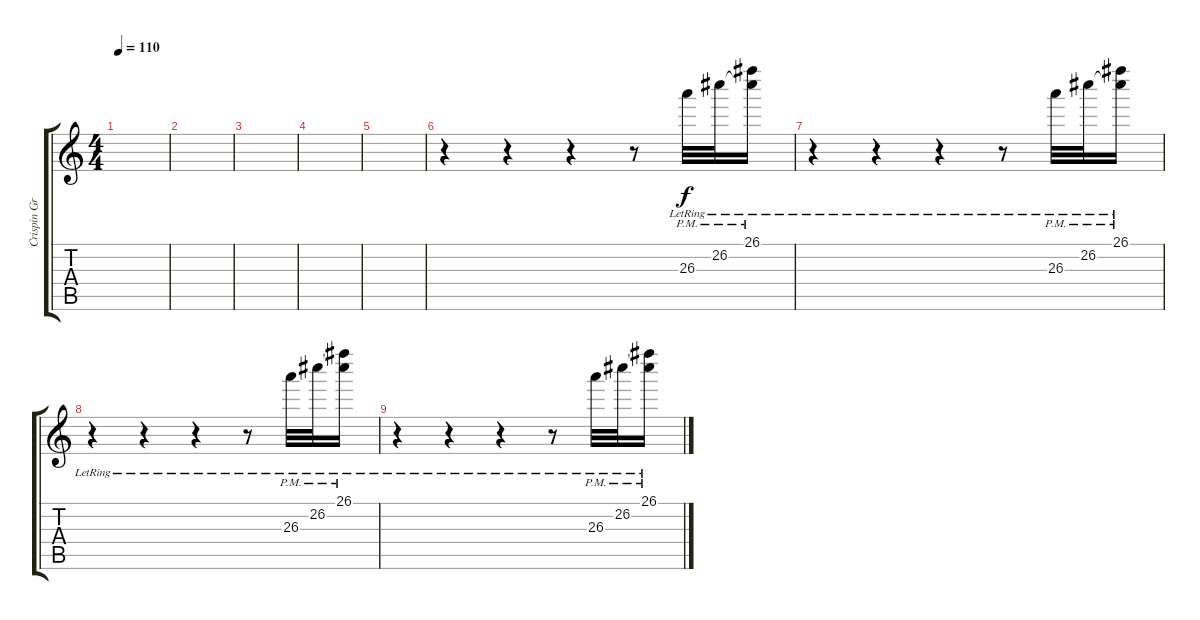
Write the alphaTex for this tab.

\track ("Crispin Gray" "Crispin Gr") {instrument distortionguitar}
\staff {score tabs}
\tuning (E4 B3 G3 D3 A2 E2) {hide}
\ts (4 4)
\tempo 110
\clef g2
\ks c
|
|
|
|
|
r.4 r.4 r.4 r.8 26.3{pm lr}.32 26.2{pm lr}.32 (26.1{pm lr} 26.2{t}).16 |
r.4 r.4 r.4 r.8 26.3{pm lr}.32 26.2{pm lr}.32 (26.1{pm lr} 26.2{t}).16 |
r.4 r.4 r.4 r.8 26.3{pm lr}.32 26.2{pm lr}.32 (26.1{pm lr} 26.2{t}).16 |
r.4 r.4 r.4 r.8 26.3{pm lr}.32 26.2{pm lr}.32 (26.1{pm lr} 26.2{t}).16
